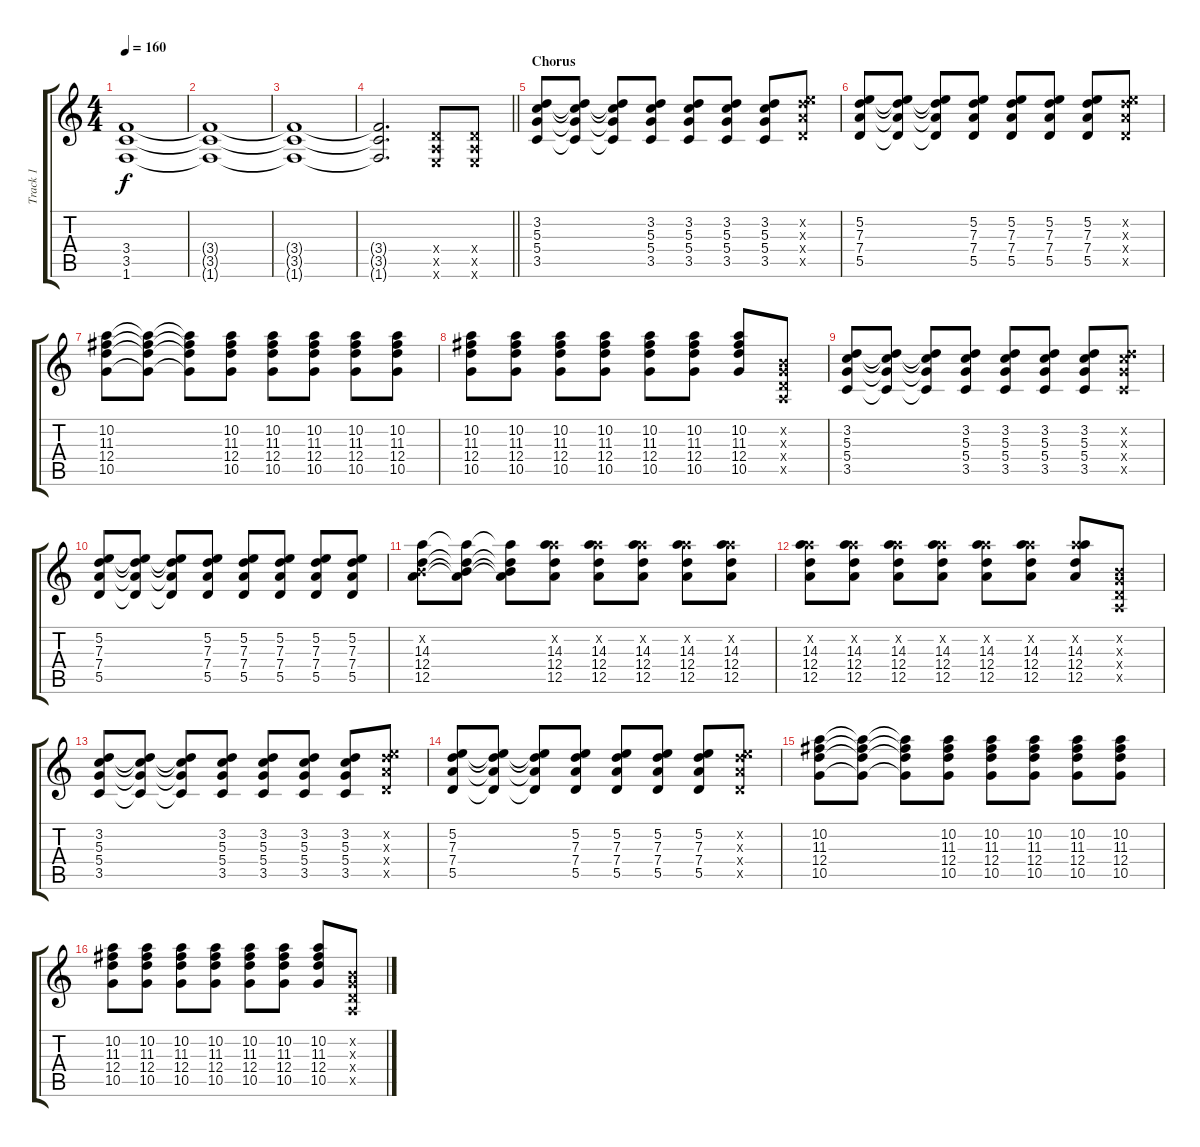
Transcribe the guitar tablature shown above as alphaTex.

\track ("Track 1" "Track 1") {instrument distortionguitar}
\staff {score tabs}
\tuning (E4 B3 G3 D3 A2 E2) {hide}
\ts (4 4)
\tempo 160
\clef g2
\ks c
(3.4 3.5 1.6).1{dy f} |
(3.4{t} 3.5{t} 1.6{t}).1 |
(3.4{t} 3.5{t} 1.6{t}).1 |
\barLineRight lightlight
(3.4{t} 3.5{t} 1.6{t}).2{d} (0.4{x} 0.5{x} 0.6{x}).8 (0.4{x} 0.5{x} 0.6{x}).8 |
\section ("" "Chorus")
(3.2 5.3 5.4 3.5).8 (3.2{t} 5.3{t} 5.4{t} 3.5{t}).8 (3.2{t} 5.3{t} 5.4{t} 3.5{t}).8 (3.2 5.3 5.4 3.5).8 (3.2 5.3 5.4 3.5).8 (3.2 5.3 5.4 3.5).8 (3.2 5.3 5.4 3.5).8 (5.2{x} 7.3{x} 7.4{x} 5.5{x}).8 |
(5.2 7.3 7.4 5.5).8 (5.2{t} 7.3{t} 7.4{t} 5.5{t}).8 (5.2{t} 7.3{t} 7.4{t} 5.5{t}).8 (5.2 7.3 7.4 5.5).8 (5.2 7.3 7.4 5.5).8 (5.2 7.3 7.4 5.5).8 (5.2 7.3 7.4 5.5).8 (5.2{x} 7.3{x} 7.4{x} 5.5{x}).8 |
(10.2 11.3 12.4 10.5).8 (10.2{t} 11.3{t} 12.4{t} 10.5{t}).8 (10.2{t} 11.3{t} 12.4{t} 10.5{t}).8 (10.2 11.3 12.4 10.5).8 (10.2 11.3 12.4 10.5).8 (10.2 11.3 12.4 10.5).8 (10.2 11.3 12.4 10.5).8 (10.2 11.3 12.4 10.5).8 |
(10.2 11.3 12.4 10.5).8 (10.2 11.3 12.4 10.5).8 (10.2 11.3 12.4 10.5).8 (10.2 11.3 12.4 10.5).8 (10.2 11.3 12.4 10.5).8 (10.2 11.3 12.4 10.5).8 (10.2 11.3 12.4 10.5).8 (0.2{x} 0.3{x} 0.4{x} 0.5{x}).8 |
(3.2 5.3 5.4 3.5).8 (3.2{t} 5.3{t} 5.4{t} 3.5{t}).8 (3.2{t} 5.3{t} 5.4{t} 3.5{t}).8 (3.2 5.3 5.4 3.5).8 (3.2 5.3 5.4 3.5).8 (3.2 5.3 5.4 3.5).8 (3.2 5.3 5.4 3.5).8 (3.2{x} 5.3{x} 5.4{x} 3.5{x}).8 |
(5.2 7.3 7.4 5.5).8 (5.2{t} 7.3{t} 7.4{t} 5.5{t}).8 (5.2{t} 7.3{t} 7.4{t} 5.5{t}).8 (5.2 7.3 7.4 5.5).8 (5.2 7.3 7.4 5.5).8 (5.2 7.3 7.4 5.5).8 (5.2 7.3 7.4 5.5).8 (5.2 7.3 7.4 5.5).8 |
(0.2{x} 14.3 12.4 12.5).8 (0.2{t} 14.3{t} 12.4{t} 12.5{t}).8 (0.2{t} 14.3{t} 12.4{t} 12.5{t}).8 (10.2{x} 14.3 12.4 12.5).8 (10.2{x} 14.3 12.4 12.5).8 (10.2{x} 14.3 12.4 12.5).8 (10.2{x} 14.3 12.4 12.5).8 (10.2{x} 14.3 12.4 12.5).8 |
(10.2{x} 14.3 12.4 12.5).8 (10.2{x} 14.3 12.4 12.5).8 (10.2{x} 14.3 12.4 12.5).8 (10.2{x} 14.3 12.4 12.5).8 (10.2{x} 14.3 12.4 12.5).8 (10.2{x} 14.3 12.4 12.5).8 (10.2{x} 14.3 12.4 12.5).8 (0.2{x} 0.3{x} 0.4{x} 0.5{x}).8 |
(3.2 5.3 5.4 3.5).8 (3.2{t} 5.3{t} 5.4{t} 3.5{t}).8 (3.2{t} 5.3{t} 5.4{t} 3.5{t}).8 (3.2 5.3 5.4 3.5).8 (3.2 5.3 5.4 3.5).8 (3.2 5.3 5.4 3.5).8 (3.2 5.3 5.4 3.5).8 (5.2{x} 7.3{x} 7.4{x} 5.5{x}).8 |
(5.2 7.3 7.4 5.5).8 (5.2{t} 7.3{t} 7.4{t} 5.5{t}).8 (5.2{t} 7.3{t} 7.4{t} 5.5{t}).8 (5.2 7.3 7.4 5.5).8 (5.2 7.3 7.4 5.5).8 (5.2 7.3 7.4 5.5).8 (5.2 7.3 7.4 5.5).8 (5.2{x} 7.3{x} 7.4{x} 5.5{x}).8 |
(10.2 11.3 12.4 10.5).8 (10.2{t} 11.3{t} 12.4{t} 10.5{t}).8 (10.2{t} 11.3{t} 12.4{t} 10.5{t}).8 (10.2 11.3 12.4 10.5).8 (10.2 11.3 12.4 10.5).8 (10.2 11.3 12.4 10.5).8 (10.2 11.3 12.4 10.5).8 (10.2 11.3 12.4 10.5).8 |
(10.2 11.3 12.4 10.5).8 (10.2 11.3 12.4 10.5).8 (10.2 11.3 12.4 10.5).8 (10.2 11.3 12.4 10.5).8 (10.2 11.3 12.4 10.5).8 (10.2 11.3 12.4 10.5).8 (10.2 11.3 12.4 10.5).8 (0.2{x} 0.3{x} 0.4{x} 0.5{x}).8
